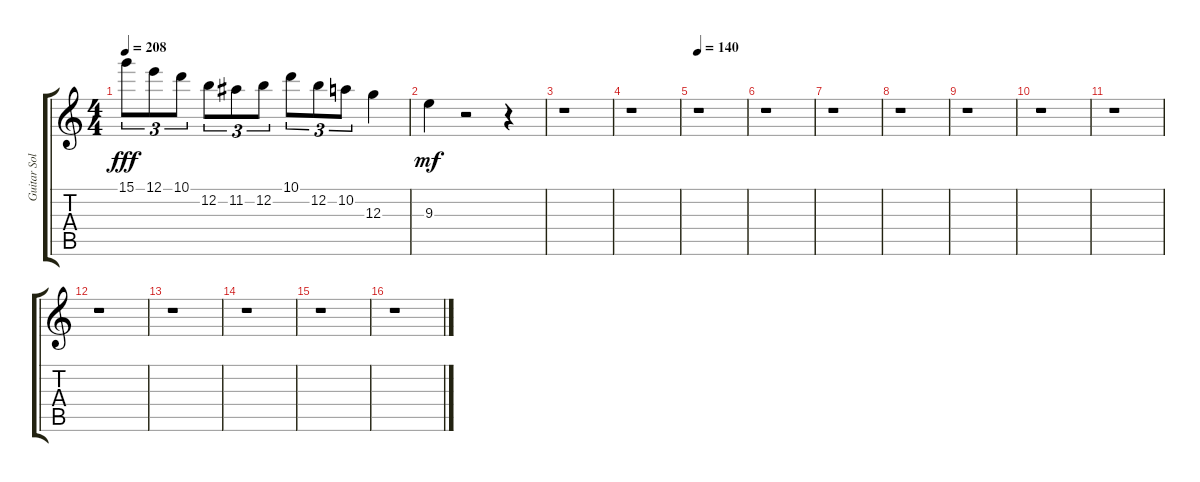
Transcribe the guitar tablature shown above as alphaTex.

\track ("Guitar Solo" "Guitar Sol") {instrument overdrivenguitar}
\staff {score tabs}
\tuning (E4 B3 G3 D3 A2 E2) {hide}
\ts (4 4)
\tempo 208
\clef g2
\ks c
15.1.8{tu (3 2) dy fff} 12.1.8{tu (3 2)} 10.1.8{tu (3 2)} 12.2.8{tu (3 2)} 11.2.8{tu (3 2)} 12.2.8{tu (3 2)} 10.1.8{tu (3 2)} 12.2.8{tu (3 2)} 10.2.8{tu (3 2)} 12.3.4 |
9.3.4{dy mf} r.2 r.4 |
r.1 |
r.1 |
\tempo 140
r.1 |
r.1 |
r.1 |
r.1 |
r.1 |
r.1 |
r.1 |
r.1 |
r.1 |
r.1 |
r.1 |
r.1
